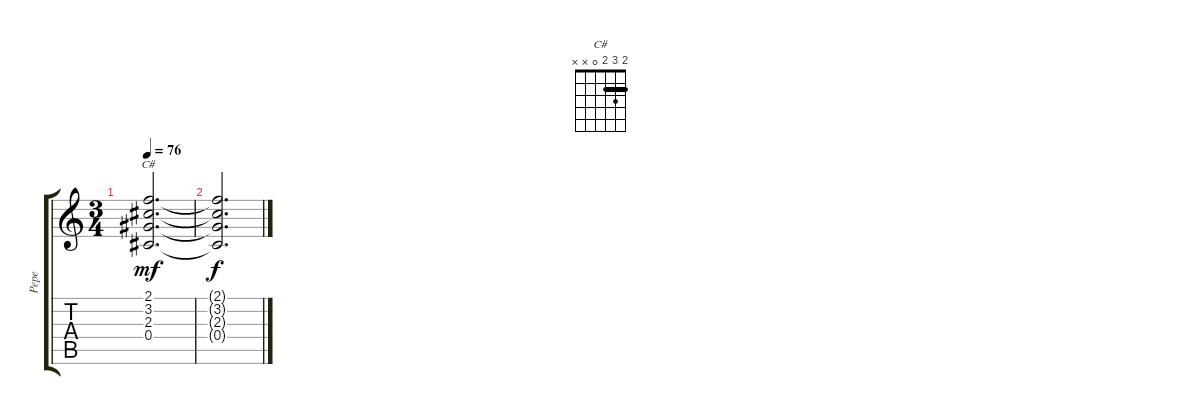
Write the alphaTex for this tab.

\track ("Pepe" "Pepe") {instrument acousticguitarsteel}
\staff {score tabs}
\tuning (Eb4 Bb3 Gb3 Db3 Ab2 Eb2) {hide}
\chord ("C#" 2 3 2 0 x x) {barre 2}
\ts (3 4)
\tempo 76
\clef g2
\ks c
(2.1 3.2 2.3 0.4).2{d ch "C#" dy mf} |
(2.1{t} 3.2{t} 2.3{t} 0.4{t}).2{d dy f}
